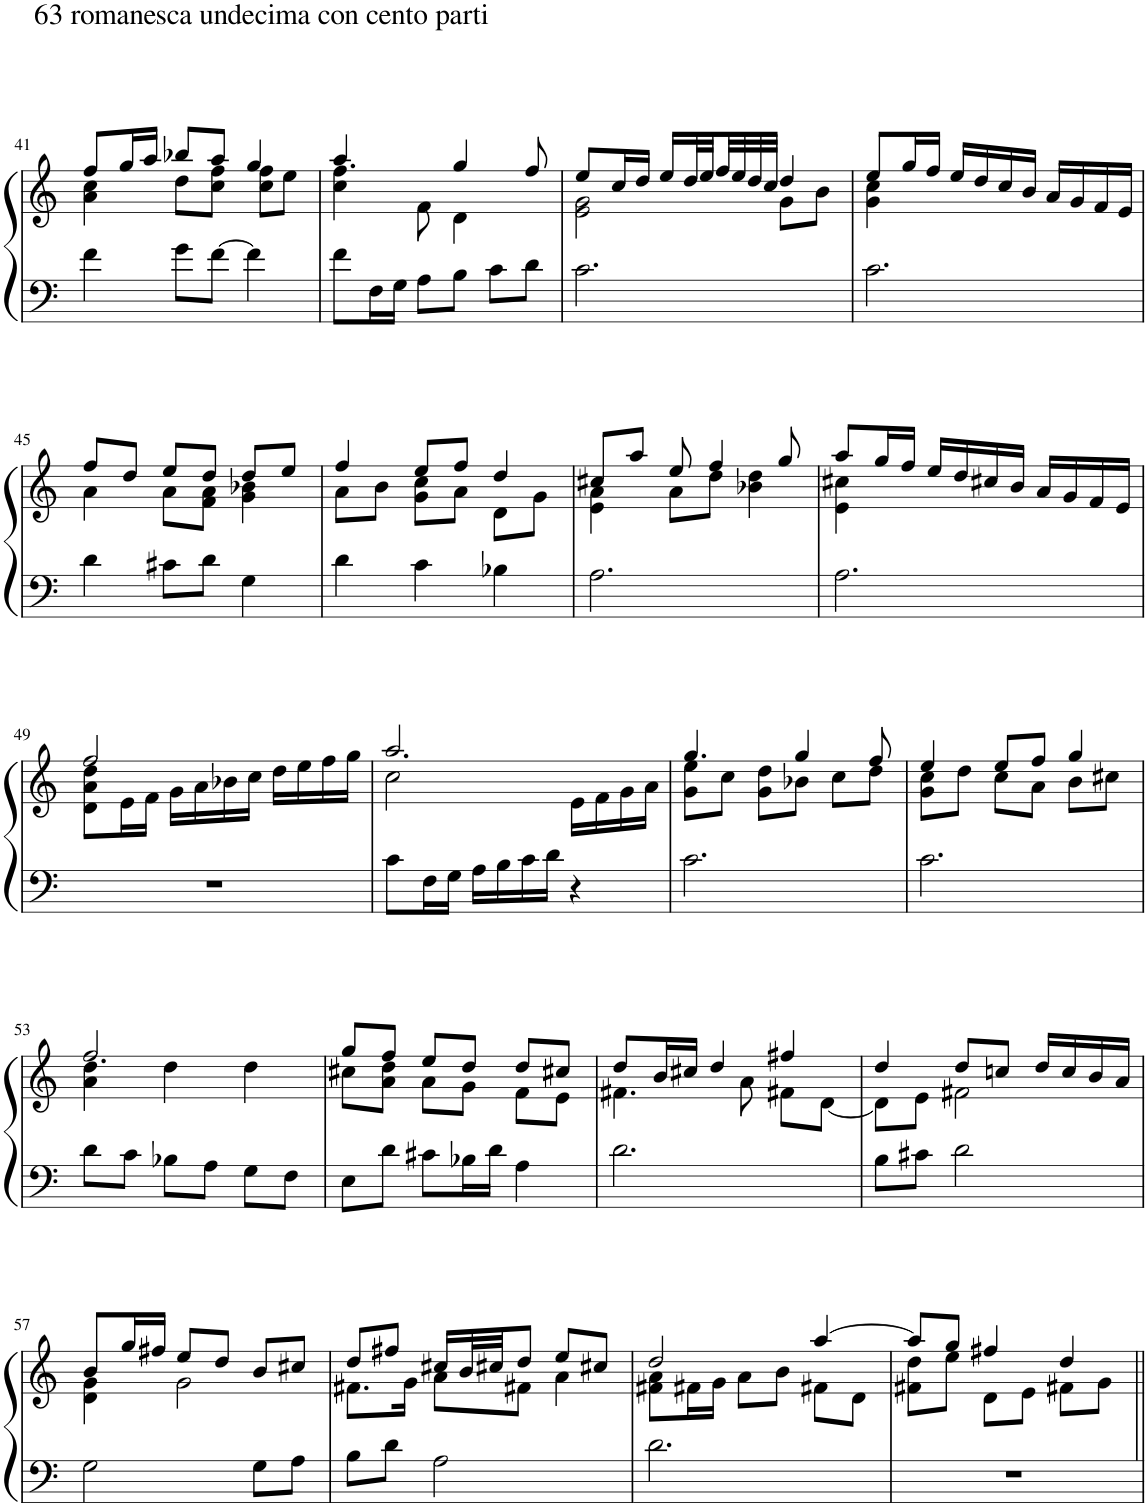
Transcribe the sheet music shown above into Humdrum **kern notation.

**kern	**kern
*part1	*part1
*staff2	*staff1
*I"Piano	*
*I'Pno.	*
!!LO:PB:g=z
*clefF4	*clefG2
*k[]	*k[]
*M3/4	*M3/4
=41	=41
*	*^
!	!LO:TX:a:t=63 romanesca undecima con cento parti	!
!LO:TX:a:t=63 romanesca undecima con cento parti	!	!
4f\	8ff/L	4a\ 4cc\
.	16gg/L	.
.	16aa/JJ	.
8g\L	8bb-X/L	8dd\L
[8f\J	8aa/J	8cc\ 8ff\J
4f\]	4gg/	8cc\ 8ff\L
.	.	8ee\J
=42	=42	=42
8f\L	4.aa/	4cc\ 4ff\
16F\L	.	.
16G\JJ	.	.
8A\L	.	8f\
8B\J	4gg/	4d\
8c\L	.	.
8d\J	8ff/	8ryy
=43	=43	=43
2.c\	8ee/L	2e\ 2g\
.	16cc/L	.
.	16dd/JJ	.
.	16ee/LL	.
.	32dd/L	.
.	32ee/	.
.	32ff/	.
.	32ee/	.
.	32dd/	.
.	32cc/JJJ	.
.	4dd/	8g\L
.	.	8b\J
=44	=44	=44
2.c\	8ee/L	4g\ 4cc\
.	16gg/L	.
.	16ff/JJ	.
.	16ee/LL	2ryy
.	16dd/	.
.	16cc/	.
.	16b/JJ	.
.	16a/LL	.
.	16g/	.
.	16f/	.
.	16e/JJ	.
!!LO:LB:g=z	!!
=45	=45	=45
4d\	8ff/L	4a\
.	8dd/J	.
8c#X\L	8ee/L	8a\L
8d\J	8dd/J	8f\ 8a\J
4G\	8dd/L	4g\ 4b-X\
.	8ee/J	.
=46	=46	=46
4d\	4ff/	8a\L
.	.	8b\J
4c\	8ee/L	8g\ 8cc\L
.	8ff/J	8a\J
4B-X\	4dd/	8d\L
.	.	8g\J
=47	=47	=47
2.A\	8cc#X/L	4e\ 4a\
.	8aa/J	.
.	8ee/	8a\L
.	4ff/	8dd\J
.	.	4b-X\ 4dd\
.	8gg/	.
=48	=48	=48
2.A\	8aa/L	4e\ 4cc#X\
.	16gg/L	.
.	16ff/JJ	.
.	16ee/LL	2ryy
.	16dd/	.
.	16cc#X/	.
.	16b/JJ	.
.	16a/LL	.
.	16g/	.
.	16f/	.
.	16e/JJ	.
!!LO:LB:g=z	!!
=49	=49	=49
2.r	2ff/	8d\ 8a\ 8dd\L
.	.	16e\L
.	.	16f\JJ
.	.	16g\LL
.	.	16a\
.	.	16b-X\
.	.	16cc\JJ
.	16dd\LL	4ryy
.	16ee\	.
.	16ff\	.
.	16gg\JJ	.
=50	=50	=50
8c\L	2.aa/	2cc\
16F\L	.	.
16G\JJ	.	.
16A\LL	.	.
16B\	.	.
16c\	.	.
16d\JJ	.	.
4r	.	16e\LL
.	.	16f\
.	.	16g\
.	.	16a\JJ
=51	=51	=51
2.c\	4.gg/	8g\ 8ee\L
.	.	8cc\J
.	.	8g\ 8dd\L
.	4gg/	8b-X\J
.	.	8cc\L
.	8ff/	8dd\J
=52	=52	=52
2.c\	4ee/	8g\ 8cc\L
.	.	8dd\J
.	8ee/L	8cc\L
.	8ff/J	8a\J
.	4gg/	8b\L
.	.	8cc#X\J
!!LO:LB:g=z	!!
=53	=53	=53
8d\L	2.ff/	4a\ 4dd\
8c\J	.	.
8B-X\L	.	4dd\
8A\J	.	.
8G\L	.	4dd\
8F\J	.	.
=54	=54	=54
8E\L	8gg/L	8cc#X\L
8d\J	8ff/J	8a\ 8dd\J
8c#X\L	8ee/L	8a\L
16B-X\L	8dd/J	8g\J
16d\JJ	.	.
4A\	8dd/L	8f\L
.	8cc#X/J	8e\J
=55	=55	=55
2.d\	8dd/L	4.f#X\
.	16b/L	.
.	16cc#X/JJ	.
.	4dd/	.
.	.	8a\
.	4ff#X/	8f#X\L
.	.	[8d\J
=56	=56	=56
8B\L	4dd/	8d\L]
8c#X\J	.	8e\J
2d\	8dd/L	2f#X\
.	8ccn/J	.
.	16dd/LL	.
.	16cc/	.
.	16b/	.
.	16a/JJ	.
!!LO:LB:g=z	!!
=57	=57	=57
2G\	8b/L	4d\ 4g\
.	16gg/L	.
.	16ff#X/JJ	.
.	8ee/L	2g\
.	8dd/J	.
8G\L	8b/L	.
8A\J	8cc#X/J	.
=58	=58	=58
8B\L	8dd/L	8.f#X\L
8d\J	8ff#X/J	.
.	.	16g\Jk
2A\	16cc#X/LL	8a\L
.	32b/L	.
.	32cc#X/JJ	.
.	8dd/J	8f#X\J
.	8ee/L	4a\
.	8cc#X/J	.
=59	=59	=59
2.d\	2dd/	8f#X\ 8a\L
.	.	16f#X\L
.	.	16g\JJ
.	.	8a\L
.	.	8b\J
.	[4aa/	8f#X\L
.	.	8d\J
=60	=60	=60
2.r	8aa/L]	8f#X\ 8dd\L
.	8gg/J	8ee\J
.	4ff#X/	8d\L
.	.	8e\J
.	4dd/	8f#X\L
.	.	8g\J
*	*v	*v
=||	=||
*-	*-
